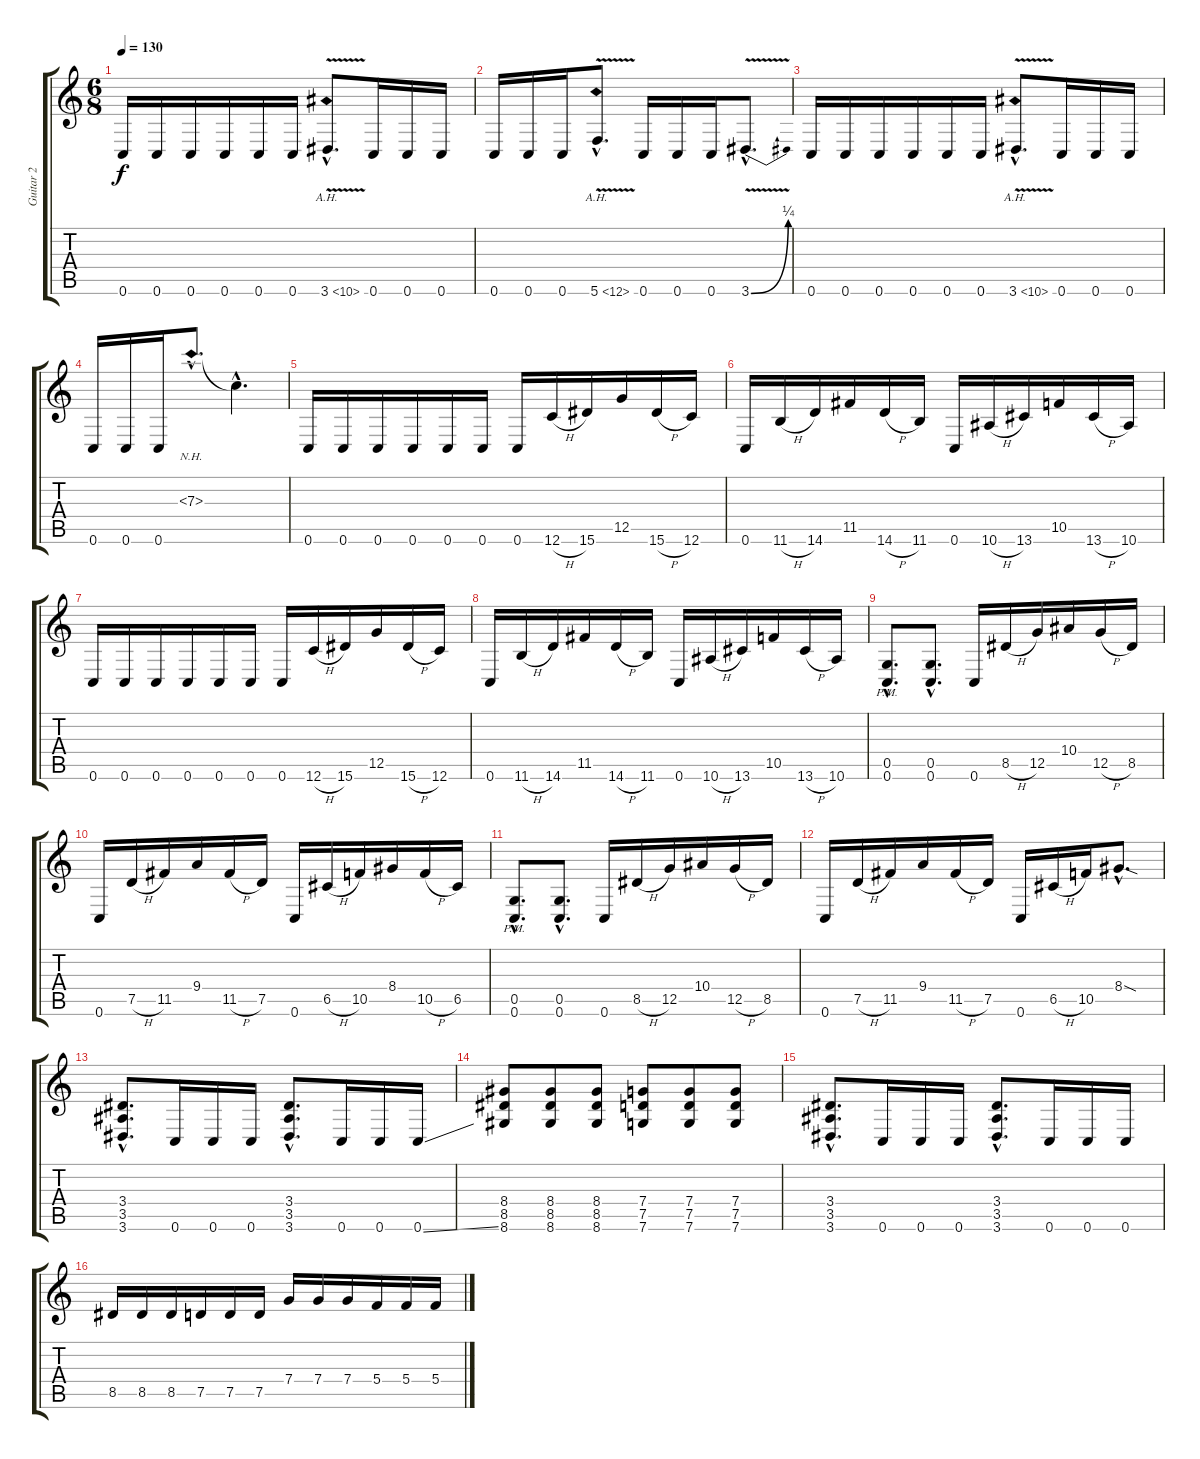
\track ("Guitar 2" "Guitar 2") {instrument distortionguitar}
\staff {score tabs}
\tuning (D4 A3 F3 C3 G2 C2) {hide}
\ts (6 8)
\tempo 130
\clef g2
\ks c
0.6.16{dy f} 0.6.16 0.6.16 0.6.16 0.6.16 0.6.16 3.6{ah 7 v hac}.8{d} 0.6.16 0.6.16 0.6.16 |
0.6.16 0.6.16 0.6.16 5.6{ah 7 v hac}.8{d} 0.6.16 0.6.16 0.6.16 3.6{be (bend 0 0 60 1) v hac}.8{d} |
0.6.16 0.6.16 0.6.16 0.6.16 0.6.16 0.6.16 3.6{ah 7 v hac}.8{d} 0.6.16 0.6.16 0.6.16 |
0.6.16 0.6.16 0.6.16 7.3{nh hac}.8{d} 7.3{hac t}.4{d} |
\section ("" "")
0.6.16 0.6.16 0.6.16 0.6.16 0.6.16 0.6.16 0.6.16 12.6{h}.16 15.6.16 12.5.16 15.6{h}.16 12.6.16 |
0.6.16 11.6{h}.16 14.6.16 11.5.16 14.6{h}.16 11.6.16 0.6.16 10.6{h}.16 13.6.16 10.5.16 13.6{h}.16 10.6.16 |
0.6.16 0.6.16 0.6.16 0.6.16 0.6.16 0.6.16 0.6.16 12.6{h}.16 15.6.16 12.5.16 15.6{h}.16 12.6.16 |
0.6.16 11.6{h}.16 14.6.16 11.5.16 14.6{h}.16 11.6.16 0.6.16 10.6{h}.16 13.6.16 10.5.16 13.6{h}.16 10.6.16 |
(0.5{hac pm} 0.6{hac pm}).8{d} (0.5{hac} 0.6{hac}).8{d} 0.6.16 8.5{h}.16 12.5.16 10.4.16 12.5{h}.16 8.5.16 |
0.6.16 7.5{h}.16 11.5.16 9.4.16 11.5{h}.16 7.5.16 0.6.16 6.5{h}.16 10.5.16 8.4.16 10.5{h}.16 6.5.16 |
(0.5{hac pm} 0.6{hac pm}).8{d} (0.5{hac} 0.6{hac}).8{d} 0.6.16 8.5{h}.16 12.5.16 10.4.16 12.5{h}.16 8.5.16 |
0.6.16 7.5{h}.16 11.5.16 9.4.16 11.5{h}.16 7.5.16 0.6.16 6.5{h}.16 10.5.16 8.4{sod hac}.8{d} |
(3.4{hac} 3.5{hac} 3.6{hac}).8{d} 0.6.16 0.6.16 0.6.16 (3.4{hac} 3.5{hac} 3.6{hac}).8{d} 0.6.16 0.6.16 0.6{ss}.16 |
(8.4 8.5 8.6).8 (8.4 8.5 8.6).8 (8.4 8.5 8.6).8 (7.4 7.5 7.6).8 (7.4 7.5 7.6).8 (7.4 7.5 7.6).8 |
(3.4{hac} 3.5{hac} 3.6{hac}).8{d} 0.6.16 0.6.16 0.6.16 (3.4{hac} 3.5{hac} 3.6{hac}).8{d} 0.6.16 0.6.16 0.6.16 |
8.5.16 8.5.16 8.5.16 7.5.16 7.5.16 7.5.16 7.4.16 7.4.16 7.4.16 5.4.16 5.4.16 5.4.16
